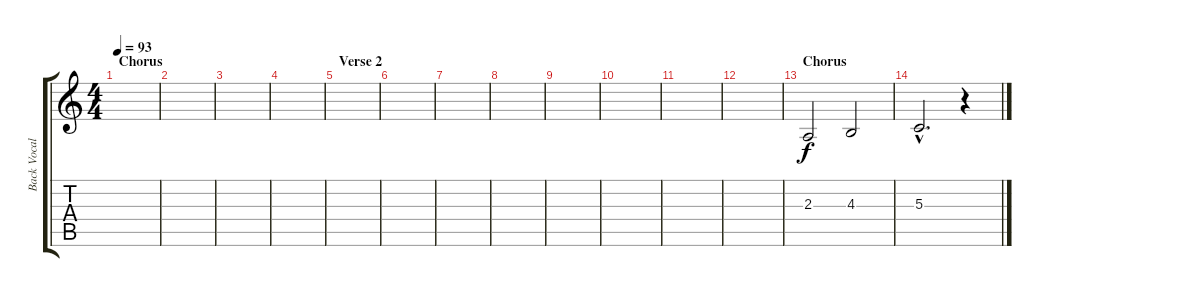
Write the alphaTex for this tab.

\track ("Back Vocal" "Back Vocal") {instrument trumpet}
\staff {score tabs}
\tuning (E4 B3 G3 D3 A2 E2) {hide}
\ts (4 4)
\section ("" "Chorus")
\tempo 93
\clef g2
\ks c
|
|
|
|
\section ("" "Verse 2")
|
|
|
|
|
|
|
|
\section ("" "Chorus")
2.3.2 4.3.2 |
5.3{hac}.2{d} r.4
